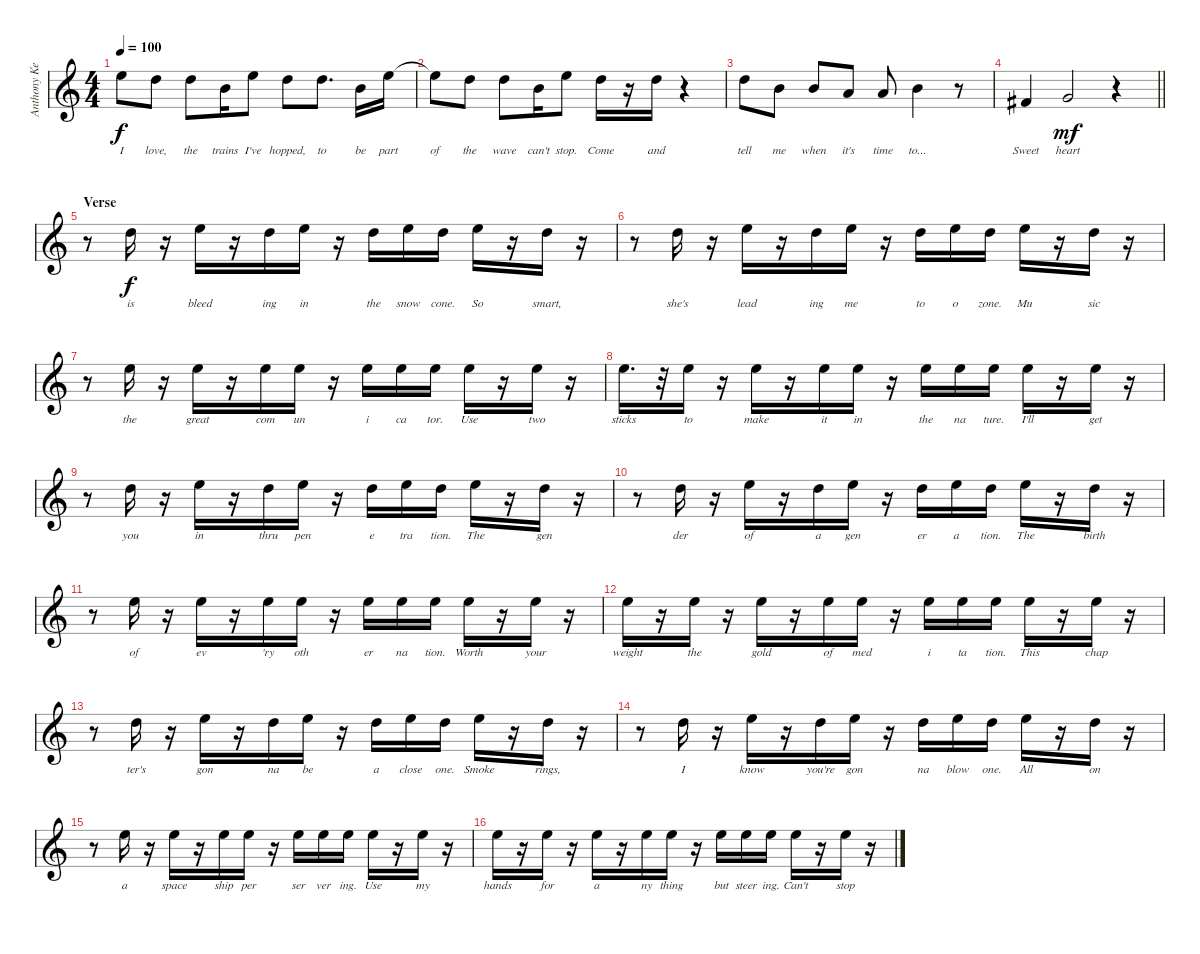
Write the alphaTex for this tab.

\track ("Anthony Keidis (Lead Vocals)" "Anthony Ke") {instrument pad7halo}
\staff {score}
\tuning (E4 B3 G3 D3 A2 E2) {hide}
\ts (4 4)
\tempo 100
\clef g2
\ks c
12.1.8{lyrics (0 "I") lyrics (1 "") lyrics (2 "") lyrics (3 "") lyrics (4 "") dy f} 10.1.8{lyrics (0 "love,") lyrics (1 "") lyrics (2 "") lyrics (3 "") lyrics (4 "")} 10.1.8{lyrics (0 "the") lyrics (1 "") lyrics (2 "") lyrics (3 "") lyrics (4 "")} 12.2.16{lyrics (0 "trains") lyrics (1 "") lyrics (2 "") lyrics (3 "") lyrics (4 "")} 12.1.8{lyrics (0 "I've") lyrics (1 "") lyrics (2 "") lyrics (3 "") lyrics (4 "")} 10.1.8{lyrics (0 "hopped,") lyrics (1 "") lyrics (2 "") lyrics (3 "") lyrics (4 "")} 10.1.8{d lyrics (0 "to") lyrics (1 "") lyrics (2 "") lyrics (3 "") lyrics (4 "")} 12.2.16{lyrics (0 "be") lyrics (1 "") lyrics (2 "") lyrics (3 "") lyrics (4 "")} 12.1.16{lyrics (0 "part") lyrics (1 "") lyrics (2 "") lyrics (3 "") lyrics (4 "")} |
12.1{t}.8{lyrics (0 "of") lyrics (1 "") lyrics (2 "") lyrics (3 "") lyrics (4 "")} 10.1.8{lyrics (0 "the") lyrics (1 "") lyrics (2 "") lyrics (3 "") lyrics (4 "")} 10.1.8{lyrics (0 "wave") lyrics (1 "") lyrics (2 "") lyrics (3 "") lyrics (4 "")} 12.2.16{lyrics (0 "can't") lyrics (1 "") lyrics (2 "") lyrics (3 "") lyrics (4 "")} 12.1.8{lyrics (0 "stop.") lyrics (1 "") lyrics (2 "") lyrics (3 "") lyrics (4 "")} 10.1.16{lyrics (0 "Come") lyrics (1 "") lyrics (2 "") lyrics (3 "") lyrics (4 "")} r.16 10.1.16{lyrics (0 "and") lyrics (1 "") lyrics (2 "") lyrics (3 "") lyrics (4 "")} r.4 |
10.1.8{lyrics (0 "tell") lyrics (1 "") lyrics (2 "") lyrics (3 "") lyrics (4 "")} 7.1.8{lyrics (0 "me") lyrics (1 "") lyrics (2 "") lyrics (3 "") lyrics (4 "")} 7.1.8{lyrics (0 "when") lyrics (1 "") lyrics (2 "") lyrics (3 "") lyrics (4 "")} 5.1.8{lyrics (0 "it's") lyrics (1 "") lyrics (2 "") lyrics (3 "") lyrics (4 "")} 5.1.8{lyrics (0 "time") lyrics (1 "") lyrics (2 "") lyrics (3 "") lyrics (4 "")} 7.1.4{lyrics (0 "to...") lyrics (1 "") lyrics (2 "") lyrics (3 "") lyrics (4 "")} r.8 |
\barLineRight lightlight
7.2.4{lyrics (0 "Sweet") lyrics (1 "") lyrics (2 "") lyrics (3 "") lyrics (4 "")} 8.2.2{lyrics (0 "heart") lyrics (1 "") lyrics (2 "") lyrics (3 "") lyrics (4 "") dy mf} r.4 |
\section ("" "Verse")
r.8 10.1.16{lyrics (0 "is") lyrics (1 "") lyrics (2 "") lyrics (3 "") lyrics (4 "") dy f} r.16 12.1.16{lyrics (0 "bleed") lyrics (1 "") lyrics (2 "") lyrics (3 "") lyrics (4 "")} r.16 10.1.16{lyrics (0 "ing") lyrics (1 "") lyrics (2 "") lyrics (3 "") lyrics (4 "")} 12.1.16{lyrics (0 "in") lyrics (1 "") lyrics (2 "") lyrics (3 "") lyrics (4 "")} r.16 10.1.16{lyrics (0 "the") lyrics (1 "") lyrics (2 "") lyrics (3 "") lyrics (4 "")} 12.1.16{lyrics (0 "snow") lyrics (1 "") lyrics (2 "") lyrics (3 "") lyrics (4 "")} 10.1.16{lyrics (0 "cone.") lyrics (1 "") lyrics (2 "") lyrics (3 "") lyrics (4 "")} 12.1.16{lyrics (0 "So") lyrics (1 "") lyrics (2 "") lyrics (3 "") lyrics (4 "")} r.16 10.1.16{lyrics (0 "smart,") lyrics (1 "") lyrics (2 "") lyrics (3 "") lyrics (4 "")} r.16 |
r.8 10.1.16{lyrics (0 "she's") lyrics (1 "") lyrics (2 "") lyrics (3 "") lyrics (4 "")} r.16 12.1.16{lyrics (0 "lead") lyrics (1 "") lyrics (2 "") lyrics (3 "") lyrics (4 "")} r.16 10.1.16{lyrics (0 "ing") lyrics (1 "") lyrics (2 "") lyrics (3 "") lyrics (4 "")} 12.1.16{lyrics (0 "me") lyrics (1 "") lyrics (2 "") lyrics (3 "") lyrics (4 "")} r.16 10.1.16{lyrics (0 "to") lyrics (1 "") lyrics (2 "") lyrics (3 "") lyrics (4 "")} 12.1.16{lyrics (0 "o") lyrics (1 "") lyrics (2 "") lyrics (3 "") lyrics (4 "")} 10.1.16{lyrics (0 "zone.") lyrics (1 "") lyrics (2 "") lyrics (3 "") lyrics (4 "")} 12.1.16{lyrics (0 "Mu") lyrics (1 "") lyrics (2 "") lyrics (3 "") lyrics (4 "")} r.16 10.1.16{lyrics (0 "sic") lyrics (1 "") lyrics (2 "") lyrics (3 "") lyrics (4 "")} r.16 |
r.8 12.1.16{lyrics (0 "the") lyrics (1 "") lyrics (2 "") lyrics (3 "") lyrics (4 "")} r.16 12.1.16{lyrics (0 "great") lyrics (1 "") lyrics (2 "") lyrics (3 "") lyrics (4 "")} r.16 12.1.16{lyrics (0 "com") lyrics (1 "") lyrics (2 "") lyrics (3 "") lyrics (4 "")} 12.1.16{lyrics (0 "un") lyrics (1 "") lyrics (2 "") lyrics (3 "") lyrics (4 "")} r.16 12.1.16{lyrics (0 "i") lyrics (1 "") lyrics (2 "") lyrics (3 "") lyrics (4 "")} 12.1.16{lyrics (0 "ca") lyrics (1 "") lyrics (2 "") lyrics (3 "") lyrics (4 "")} 12.1.16{lyrics (0 "tor.") lyrics (1 "") lyrics (2 "") lyrics (3 "") lyrics (4 "")} 12.1.16{lyrics (0 "Use") lyrics (1 "") lyrics (2 "") lyrics (3 "") lyrics (4 "")} r.16 12.1.16{lyrics (0 "two") lyrics (1 "") lyrics (2 "") lyrics (3 "") lyrics (4 "")} r.16 |
12.1.16{d lyrics (0 "sticks") lyrics (1 "") lyrics (2 "") lyrics (3 "") lyrics (4 "")} r.32 12.1.16{lyrics (0 "to") lyrics (1 "") lyrics (2 "") lyrics (3 "") lyrics (4 "")} r.16 12.1.16{lyrics (0 "make") lyrics (1 "") lyrics (2 "") lyrics (3 "") lyrics (4 "")} r.16 12.1.16{lyrics (0 "it") lyrics (1 "") lyrics (2 "") lyrics (3 "") lyrics (4 "")} 12.1.16{lyrics (0 "in") lyrics (1 "") lyrics (2 "") lyrics (3 "") lyrics (4 "")} r.16 12.1.16{lyrics (0 "the") lyrics (1 "") lyrics (2 "") lyrics (3 "") lyrics (4 "")} 12.1.16{lyrics (0 "na") lyrics (1 "") lyrics (2 "") lyrics (3 "") lyrics (4 "")} 12.1.16{lyrics (0 "ture.") lyrics (1 "") lyrics (2 "") lyrics (3 "") lyrics (4 "")} 12.1.16{lyrics (0 "I'll") lyrics (1 "") lyrics (2 "") lyrics (3 "") lyrics (4 "")} r.16 12.1.16{lyrics (0 "get") lyrics (1 "") lyrics (2 "") lyrics (3 "") lyrics (4 "")} r.16 |
r.8 10.1.16{lyrics (0 "you") lyrics (1 "") lyrics (2 "") lyrics (3 "") lyrics (4 "")} r.16 12.1.16{lyrics (0 "in") lyrics (1 "") lyrics (2 "") lyrics (3 "") lyrics (4 "")} r.16 10.1.16{lyrics (0 "thru") lyrics (1 "") lyrics (2 "") lyrics (3 "") lyrics (4 "")} 12.1.16{lyrics (0 "pen") lyrics (1 "") lyrics (2 "") lyrics (3 "") lyrics (4 "")} r.16 10.1.16{lyrics (0 "e") lyrics (1 "") lyrics (2 "") lyrics (3 "") lyrics (4 "")} 12.1.16{lyrics (0 "tra") lyrics (1 "") lyrics (2 "") lyrics (3 "") lyrics (4 "")} 10.1.16{lyrics (0 "tion.") lyrics (1 "") lyrics (2 "") lyrics (3 "") lyrics (4 "")} 12.1.16{lyrics (0 "The") lyrics (1 "") lyrics (2 "") lyrics (3 "") lyrics (4 "")} r.16 10.1.16{lyrics (0 "gen") lyrics (1 "") lyrics (2 "") lyrics (3 "") lyrics (4 "")} r.16 |
r.8 10.1.16{lyrics (0 "der") lyrics (1 "") lyrics (2 "") lyrics (3 "") lyrics (4 "")} r.16 12.1.16{lyrics (0 "of") lyrics (1 "") lyrics (2 "") lyrics (3 "") lyrics (4 "")} r.16 10.1.16{lyrics (0 "a") lyrics (1 "") lyrics (2 "") lyrics (3 "") lyrics (4 "")} 12.1.16{lyrics (0 "gen") lyrics (1 "") lyrics (2 "") lyrics (3 "") lyrics (4 "")} r.16 10.1.16{lyrics (0 "er") lyrics (1 "") lyrics (2 "") lyrics (3 "") lyrics (4 "")} 12.1.16{lyrics (0 "a") lyrics (1 "") lyrics (2 "") lyrics (3 "") lyrics (4 "")} 10.1.16{lyrics (0 "tion.") lyrics (1 "") lyrics (2 "") lyrics (3 "") lyrics (4 "")} 12.1.16{lyrics (0 "The") lyrics (1 "") lyrics (2 "") lyrics (3 "") lyrics (4 "")} r.16 10.1.16{lyrics (0 "birth") lyrics (1 "") lyrics (2 "") lyrics (3 "") lyrics (4 "")} r.16 |
r.8 12.1.16{lyrics (0 "of") lyrics (1 "") lyrics (2 "") lyrics (3 "") lyrics (4 "")} r.16 12.1.16{lyrics (0 "ev") lyrics (1 "") lyrics (2 "") lyrics (3 "") lyrics (4 "")} r.16 12.1.16{lyrics (0 "'ry") lyrics (1 "") lyrics (2 "") lyrics (3 "") lyrics (4 "")} 12.1.16{lyrics (0 "oth") lyrics (1 "") lyrics (2 "") lyrics (3 "") lyrics (4 "")} r.16 12.1.16{lyrics (0 "er") lyrics (1 "") lyrics (2 "") lyrics (3 "") lyrics (4 "")} 12.1.16{lyrics (0 "na") lyrics (1 "") lyrics (2 "") lyrics (3 "") lyrics (4 "")} 12.1.16{lyrics (0 "tion.") lyrics (1 "") lyrics (2 "") lyrics (3 "") lyrics (4 "")} 12.1.16{lyrics (0 "Worth") lyrics (1 "") lyrics (2 "") lyrics (3 "") lyrics (4 "")} r.16 12.1.16{lyrics (0 "your") lyrics (1 "") lyrics (2 "") lyrics (3 "") lyrics (4 "")} r.16 |
12.1.16{lyrics (0 "weight") lyrics (1 "") lyrics (2 "") lyrics (3 "") lyrics (4 "")} r.16 12.1.16{lyrics (0 "the") lyrics (1 "") lyrics (2 "") lyrics (3 "") lyrics (4 "")} r.16 12.1.16{lyrics (0 "gold") lyrics (1 "") lyrics (2 "") lyrics (3 "") lyrics (4 "")} r.16 12.1.16{lyrics (0 "of") lyrics (1 "") lyrics (2 "") lyrics (3 "") lyrics (4 "")} 12.1.16{lyrics (0 "med") lyrics (1 "") lyrics (2 "") lyrics (3 "") lyrics (4 "")} r.16 12.1.16{lyrics (0 "i") lyrics (1 "") lyrics (2 "") lyrics (3 "") lyrics (4 "")} 12.1.16{lyrics (0 "ta") lyrics (1 "") lyrics (2 "") lyrics (3 "") lyrics (4 "")} 12.1.16{lyrics (0 "tion.") lyrics (1 "") lyrics (2 "") lyrics (3 "") lyrics (4 "")} 12.1.16{lyrics (0 "This") lyrics (1 "") lyrics (2 "") lyrics (3 "") lyrics (4 "")} r.16 12.1.16{lyrics (0 "chap") lyrics (1 "") lyrics (2 "") lyrics (3 "") lyrics (4 "")} r.16 |
r.8 10.1.16{lyrics (0 "ter's") lyrics (1 "") lyrics (2 "") lyrics (3 "") lyrics (4 "")} r.16 12.1.16{lyrics (0 "gon") lyrics (1 "") lyrics (2 "") lyrics (3 "") lyrics (4 "")} r.16 10.1.16{lyrics (0 "na") lyrics (1 "") lyrics (2 "") lyrics (3 "") lyrics (4 "")} 12.1.16{lyrics (0 "be") lyrics (1 "") lyrics (2 "") lyrics (3 "") lyrics (4 "")} r.16 10.1.16{lyrics (0 "a") lyrics (1 "") lyrics (2 "") lyrics (3 "") lyrics (4 "")} 12.1.16{lyrics (0 "close") lyrics (1 "") lyrics (2 "") lyrics (3 "") lyrics (4 "")} 10.1.16{lyrics (0 "one.") lyrics (1 "") lyrics (2 "") lyrics (3 "") lyrics (4 "")} 12.1.16{lyrics (0 "Smoke") lyrics (1 "") lyrics (2 "") lyrics (3 "") lyrics (4 "")} r.16 10.1.16{lyrics (0 "rings,") lyrics (1 "") lyrics (2 "") lyrics (3 "") lyrics (4 "")} r.16 |
r.8 10.1.16{lyrics (0 "I") lyrics (1 "") lyrics (2 "") lyrics (3 "") lyrics (4 "")} r.16 12.1.16{lyrics (0 "know") lyrics (1 "") lyrics (2 "") lyrics (3 "") lyrics (4 "")} r.16 10.1.16{lyrics (0 "you're") lyrics (1 "") lyrics (2 "") lyrics (3 "") lyrics (4 "")} 12.1.16{lyrics (0 "gon") lyrics (1 "") lyrics (2 "") lyrics (3 "") lyrics (4 "")} r.16 10.1.16{lyrics (0 "na") lyrics (1 "") lyrics (2 "") lyrics (3 "") lyrics (4 "")} 12.1.16{lyrics (0 "blow") lyrics (1 "") lyrics (2 "") lyrics (3 "") lyrics (4 "")} 10.1.16{lyrics (0 "one.") lyrics (1 "") lyrics (2 "") lyrics (3 "") lyrics (4 "")} 12.1.16{lyrics (0 "All") lyrics (1 "") lyrics (2 "") lyrics (3 "") lyrics (4 "")} r.16 10.1.16{lyrics (0 "on") lyrics (1 "") lyrics (2 "") lyrics (3 "") lyrics (4 "")} r.16 |
r.8 12.1.16{lyrics (0 "a") lyrics (1 "") lyrics (2 "") lyrics (3 "") lyrics (4 "")} r.16 12.1.16{lyrics (0 "space") lyrics (1 "") lyrics (2 "") lyrics (3 "") lyrics (4 "")} r.16 12.1.16{lyrics (0 "ship") lyrics (1 "") lyrics (2 "") lyrics (3 "") lyrics (4 "")} 12.1.16{lyrics (0 "per") lyrics (1 "") lyrics (2 "") lyrics (3 "") lyrics (4 "")} r.16 12.1.16{lyrics (0 "ser") lyrics (1 "") lyrics (2 "") lyrics (3 "") lyrics (4 "")} 12.1.16{lyrics (0 "ver") lyrics (1 "") lyrics (2 "") lyrics (3 "") lyrics (4 "")} 12.1.16{lyrics (0 "ing.") lyrics (1 "") lyrics (2 "") lyrics (3 "") lyrics (4 "")} 12.1.16{lyrics (0 "Use") lyrics (1 "") lyrics (2 "") lyrics (3 "") lyrics (4 "")} r.16 12.1.16{lyrics (0 "my") lyrics (1 "") lyrics (2 "") lyrics (3 "") lyrics (4 "")} r.16 |
12.1.16{lyrics (0 "hands") lyrics (1 "") lyrics (2 "") lyrics (3 "") lyrics (4 "")} r.16 12.1.16{lyrics (0 "for") lyrics (1 "") lyrics (2 "") lyrics (3 "") lyrics (4 "")} r.16 12.1.16{lyrics (0 "a") lyrics (1 "") lyrics (2 "") lyrics (3 "") lyrics (4 "")} r.16 12.1.16{lyrics (0 "ny") lyrics (1 "") lyrics (2 "") lyrics (3 "") lyrics (4 "")} 12.1.16{lyrics (0 "thing") lyrics (1 "") lyrics (2 "") lyrics (3 "") lyrics (4 "")} r.16 12.1.16{lyrics (0 "but") lyrics (1 "") lyrics (2 "") lyrics (3 "") lyrics (4 "")} 12.1.16{lyrics (0 "steer") lyrics (1 "") lyrics (2 "") lyrics (3 "") lyrics (4 "")} 12.1.16{lyrics (0 "ing.") lyrics (1 "") lyrics (2 "") lyrics (3 "") lyrics (4 "")} 12.1.16{lyrics (0 "Can't") lyrics (1 "") lyrics (2 "") lyrics (3 "") lyrics (4 "")} r.16 12.1.16{lyrics (0 "stop") lyrics (1 "") lyrics (2 "") lyrics (3 "") lyrics (4 "")} r.16
